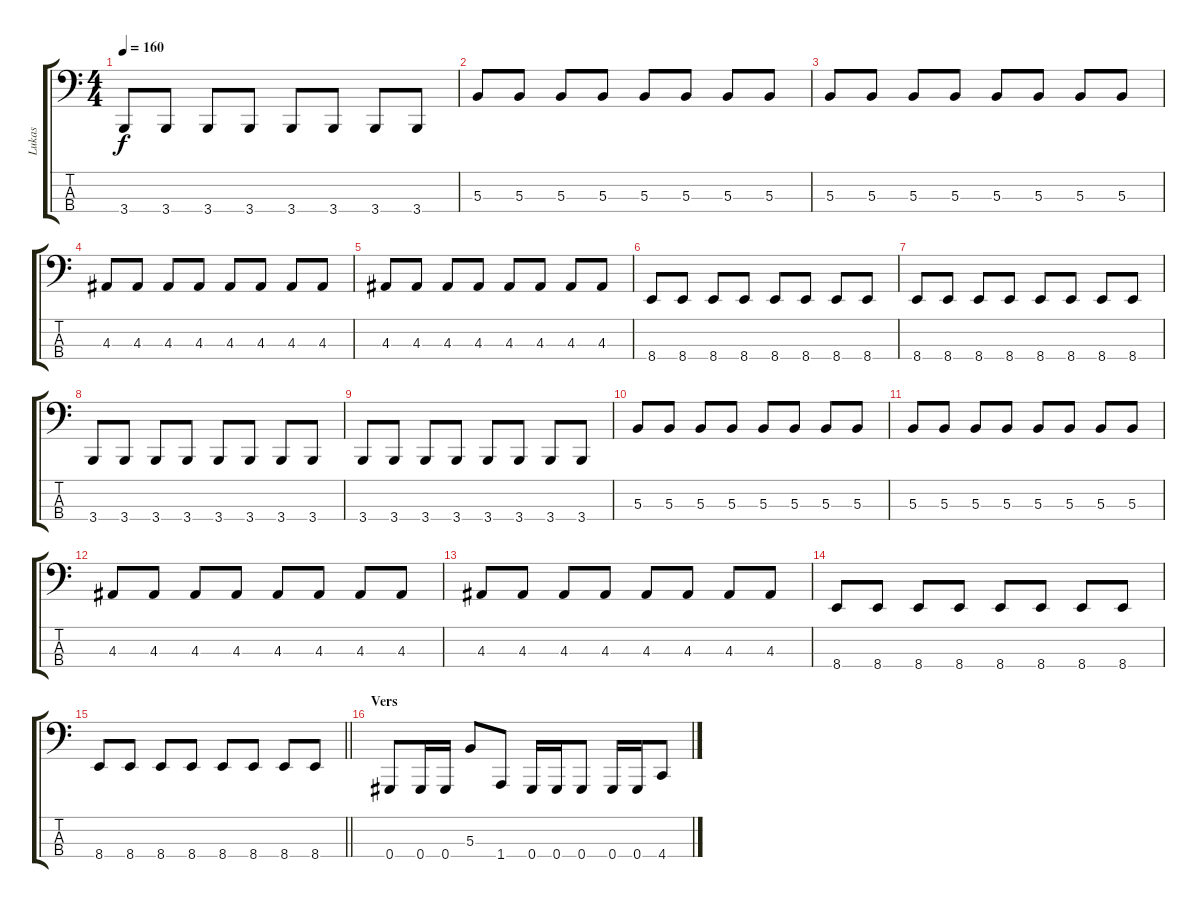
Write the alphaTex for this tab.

\track ("Lukas" "Lukas") {instrument electricbasspick}
\staff {score tabs}
\tuning (E2 B1 Gb1 Ab0) {hide}
\ts (4 4)
\tempo 160
\clef f4
\ks c
3.4.8{dy f} 3.4.8 3.4.8 3.4.8 3.4.8 3.4.8 3.4.8 3.4.8 |
5.3.8 5.3.8 5.3.8 5.3.8 5.3.8 5.3.8 5.3.8 5.3.8 |
5.3.8 5.3.8 5.3.8 5.3.8 5.3.8 5.3.8 5.3.8 5.3.8 |
4.3.8 4.3.8 4.3.8 4.3.8 4.3.8 4.3.8 4.3.8 4.3.8 |
4.3.8 4.3.8 4.3.8 4.3.8 4.3.8 4.3.8 4.3.8 4.3.8 |
8.4.8 8.4.8 8.4.8 8.4.8 8.4.8 8.4.8 8.4.8 8.4.8 |
8.4.8 8.4.8 8.4.8 8.4.8 8.4.8 8.4.8 8.4.8 8.4.8 |
3.4.8 3.4.8 3.4.8 3.4.8 3.4.8 3.4.8 3.4.8 3.4.8 |
3.4.8 3.4.8 3.4.8 3.4.8 3.4.8 3.4.8 3.4.8 3.4.8 |
5.3.8 5.3.8 5.3.8 5.3.8 5.3.8 5.3.8 5.3.8 5.3.8 |
5.3.8 5.3.8 5.3.8 5.3.8 5.3.8 5.3.8 5.3.8 5.3.8 |
4.3.8 4.3.8 4.3.8 4.3.8 4.3.8 4.3.8 4.3.8 4.3.8 |
4.3.8 4.3.8 4.3.8 4.3.8 4.3.8 4.3.8 4.3.8 4.3.8 |
8.4.8 8.4.8 8.4.8 8.4.8 8.4.8 8.4.8 8.4.8 8.4.8 |
\barLineRight lightlight
8.4.8 8.4.8 8.4.8 8.4.8 8.4.8 8.4.8 8.4.8 8.4.8 |
\section ("" "Vers")
0.4.8 0.4.16 0.4.16 5.3.8 1.4.8 0.4.16 0.4.16 0.4.8 0.4.16 0.4.16 4.4.8
